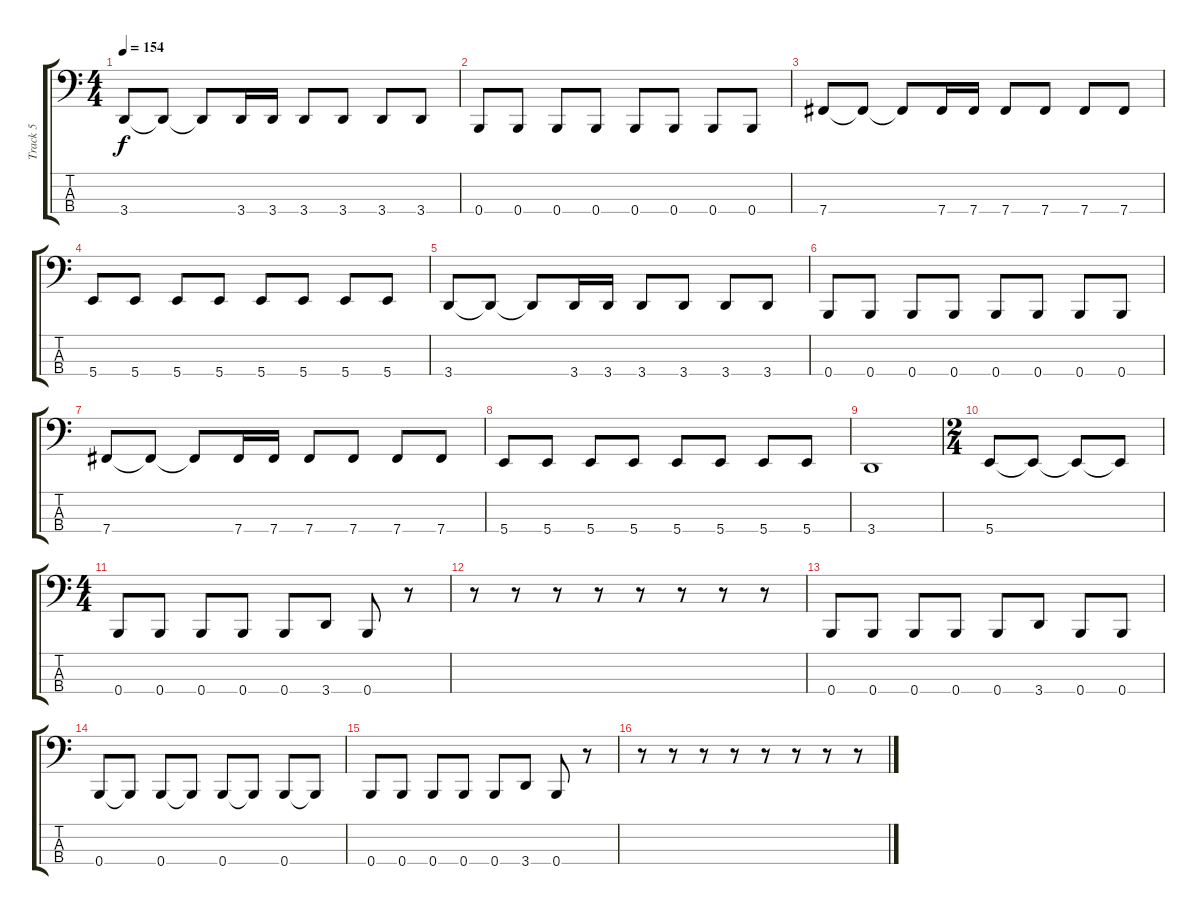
\track ("Track 5" "Track 5") {instrument electricbasspick}
\staff {score tabs}
\tuning (E2 B1 Gb1 B0) {hide}
\ts (4 4)
\tempo 154
\clef f4
\ks c
3.4.8{dy f} 3.4{t}.8 3.4{t}.8 3.4.16 3.4.16 3.4.8 3.4.8 3.4.8 3.4.8 |
0.4.8 0.4.8 0.4.8 0.4.8 0.4.8 0.4.8 0.4.8 0.4.8 |
7.4.8 7.4{t}.8 7.4{t}.8 7.4.16 7.4.16 7.4.8 7.4.8 7.4.8 7.4.8 |
5.4.8 5.4.8 5.4.8 5.4.8 5.4.8 5.4.8 5.4.8 5.4.8 |
3.4.8 3.4{t}.8 3.4{t}.8 3.4.16 3.4.16 3.4.8 3.4.8 3.4.8 3.4.8 |
0.4.8 0.4.8 0.4.8 0.4.8 0.4.8 0.4.8 0.4.8 0.4.8 |
7.4.8 7.4{t}.8 7.4{t}.8 7.4.16 7.4.16 7.4.8 7.4.8 7.4.8 7.4.8 |
5.4.8 5.4.8 5.4.8 5.4.8 5.4.8 5.4.8 5.4.8 5.4.8 |
3.4.1 |
\ts (2 4)
5.4.8 5.4{t}.8 5.4{t}.8 5.4{t}.8 |
\ts (4 4)
0.4.8 0.4.8 0.4.8 0.4.8 0.4.8 3.4.8 0.4.8 r.8 |
r.8 r.8 r.8 r.8 r.8 r.8 r.8 r.8 |
0.4.8 0.4.8 0.4.8 0.4.8 0.4.8 3.4.8 0.4.8 0.4.8 |
0.4.8 0.4{t}.8 0.4.8 0.4{t}.8 0.4.8 0.4{t}.8 0.4.8 0.4{t}.8 |
0.4.8 0.4.8 0.4.8 0.4.8 0.4.8 3.4.8 0.4.8 r.8 |
r.8 r.8 r.8 r.8 r.8 r.8 r.8 r.8
